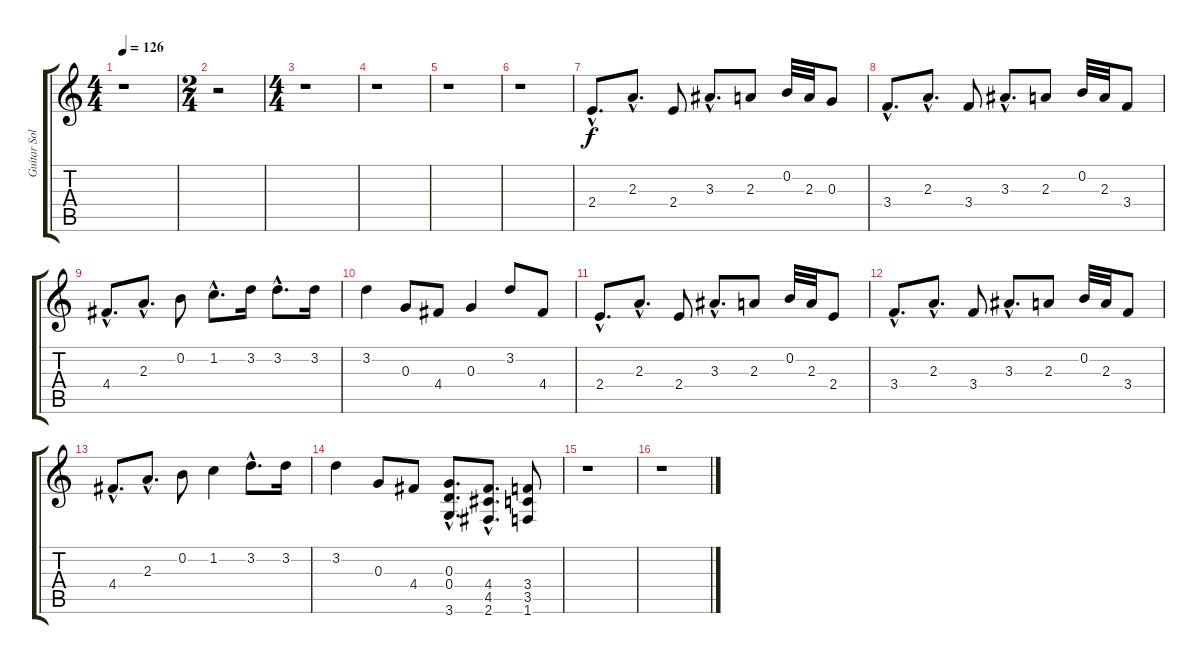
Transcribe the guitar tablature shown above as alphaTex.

\track ("Guitar Solo" "Guitar Sol") {instrument overdrivenguitar}
\staff {score tabs}
\tuning (E4 B3 G3 D3 A2 E2) {hide}
\ts (4 4)
\tempo 126
\clef g2
\ks c
r.1{dy f} |
\ts (2 4)
r.2 |
\ts (4 4)
r.1 |
r.1 |
r.1 |
r.1 |
2.4{hac}.8{d} 2.3{hac}.8{d} 2.4.8 3.3{hac}.8{d} 2.3.8 0.2.32 2.3.32 0.3.8 |
3.4{hac}.8{d} 2.3{hac}.8{d} 3.4.8 3.3{hac}.8{d} 2.3.8 0.2.32 2.3.32 3.4.8 |
4.4{hac}.8{d} 2.3{hac}.8{d} 0.2.8 1.2{hac}.8{d} 3.2.16 3.2{hac}.8{d} 3.2.16 |
3.2.4 0.3.8 4.4.8 0.3.4 3.2.8 4.4.8 |
2.4{hac}.8{d} 2.3{hac}.8{d} 2.4.8 3.3{hac}.8{d} 2.3.8 0.2.32 2.3.32 2.4.8 |
3.4{hac}.8{d} 2.3{hac}.8{d} 3.4.8 3.3{hac}.8{d} 2.3.8 0.2.32 2.3.32 3.4.8 |
4.4{hac}.8{d} 2.3{hac}.8{d} 0.2.8 1.2.4 3.2{hac}.8{d} 3.2.16 |
3.2.4 0.3.8 4.4.8 (0.3{hac} 0.4{hac} 3.6{hac}).8{d} (4.4{hac} 4.5{hac} 2.6{hac}).8{d} (3.4 3.5 1.6).8 |
r.1 |
r.1
